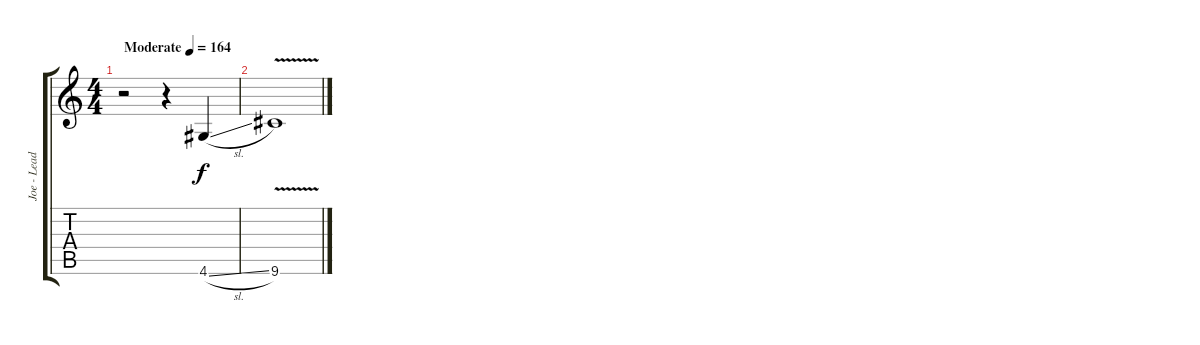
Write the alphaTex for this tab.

\track ("Joe - Lead" "Joe - Lead") {instrument electricguitarclean}
\staff {score tabs}
\tuning (E4 B3 G3 D3 A2 E2) {hide}
\ts (4 4)
\tempo (164 "Moderate")
\clef g2
\ks c
r.2{dy f instrument electricguitarclean} r.4 4.6{sl}.4 |
9.6{v}.1
